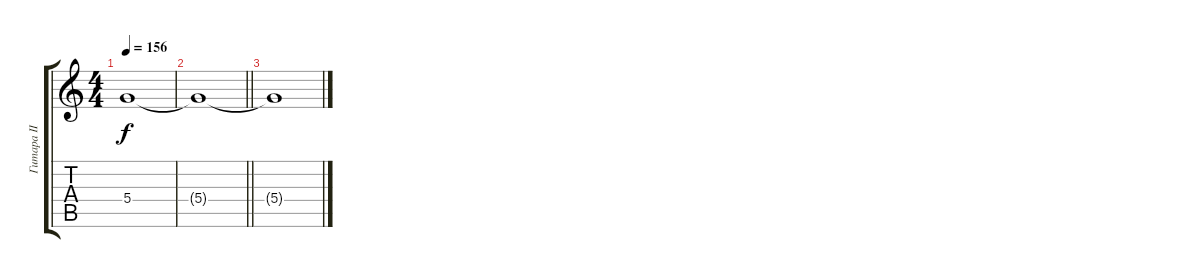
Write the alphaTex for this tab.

\track ("Гитара II" "Гитара II") {instrument electricguitarclean}
\staff {score tabs}
\tuning (E4 B3 G3 D3 A2 E2) {hide}
\ts (4 4)
\tempo 156
\clef g2
\ks c
5.4{t}.1{dy f} |
\barLineRight lightlight
5.4{t}.1 |
5.4{t}.1
